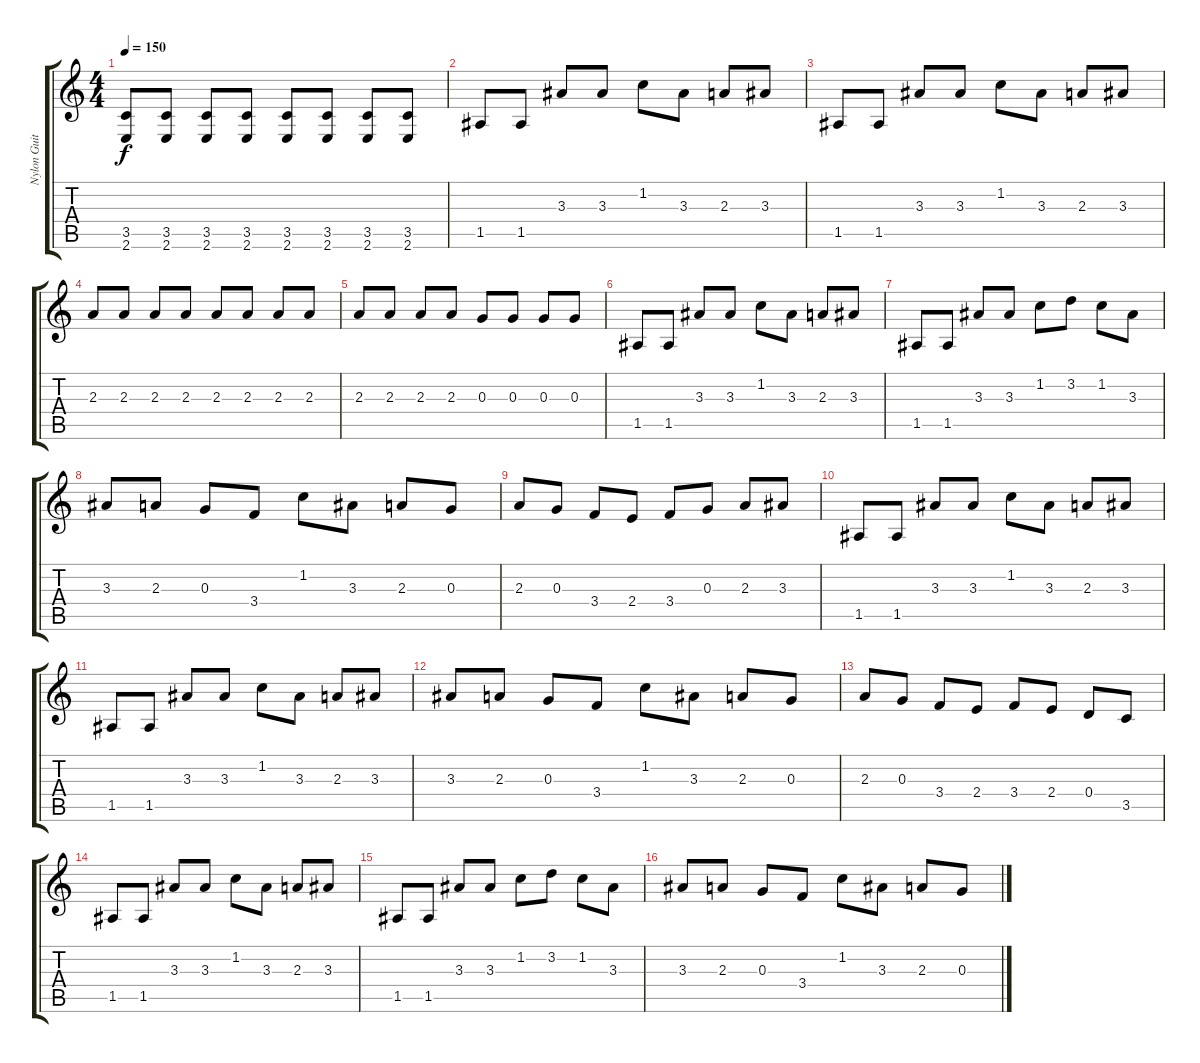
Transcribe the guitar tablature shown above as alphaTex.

\track ("Nylon Guitar" "Nylon Guit") {mute instrument acousticguitarnylon}
\staff {score tabs}
\tuning (E4 B3 G3 D3 A2 D2) {hide}
\ts (4 4)
\tempo 150
\clef g2
\ks c
(3.5 2.6).8{dy f} (3.5 2.6).8 (3.5 2.6).8 (3.5 2.6).8 (3.5 2.6).8 (3.5 2.6).8 (3.5 2.6).8 (3.5 2.6).8 |
1.5.8 1.5.8 3.3.8 3.3.8 1.2.8 3.3.8 2.3.8 3.3.8 |
1.5.8 1.5.8 3.3.8 3.3.8 1.2.8 3.3.8 2.3.8 3.3.8 |
2.3.8 2.3.8 2.3.8 2.3.8 2.3.8 2.3.8 2.3.8 2.3.8 |
2.3.8 2.3.8 2.3.8 2.3.8 0.3.8 0.3.8 0.3.8 0.3.8 |
1.5.8 1.5.8 3.3.8 3.3.8 1.2.8 3.3.8 2.3.8 3.3.8 |
1.5.8 1.5.8 3.3.8 3.3.8 1.2.8 3.2.8 1.2.8 3.3.8 |
3.3.8 2.3.8 0.3.8 3.4.8 1.2.8 3.3.8 2.3.8 0.3.8 |
2.3.8 0.3.8 3.4.8 2.4.8 3.4.8 0.3.8 2.3.8 3.3.8 |
1.5.8 1.5.8 3.3.8 3.3.8 1.2.8 3.3.8 2.3.8 3.3.8 |
1.5.8 1.5.8 3.3.8 3.3.8 1.2.8 3.3.8 2.3.8 3.3.8 |
3.3.8 2.3.8 0.3.8 3.4.8 1.2.8 3.3.8 2.3.8 0.3.8 |
2.3.8 0.3.8 3.4.8 2.4.8 3.4.8 2.4.8 0.4.8 3.5.8 |
1.5.8 1.5.8 3.3.8 3.3.8 1.2.8 3.3.8 2.3.8 3.3.8 |
1.5.8 1.5.8 3.3.8 3.3.8 1.2.8 3.2.8 1.2.8 3.3.8 |
3.3.8 2.3.8 0.3.8 3.4.8 1.2.8 3.3.8 2.3.8 0.3.8
